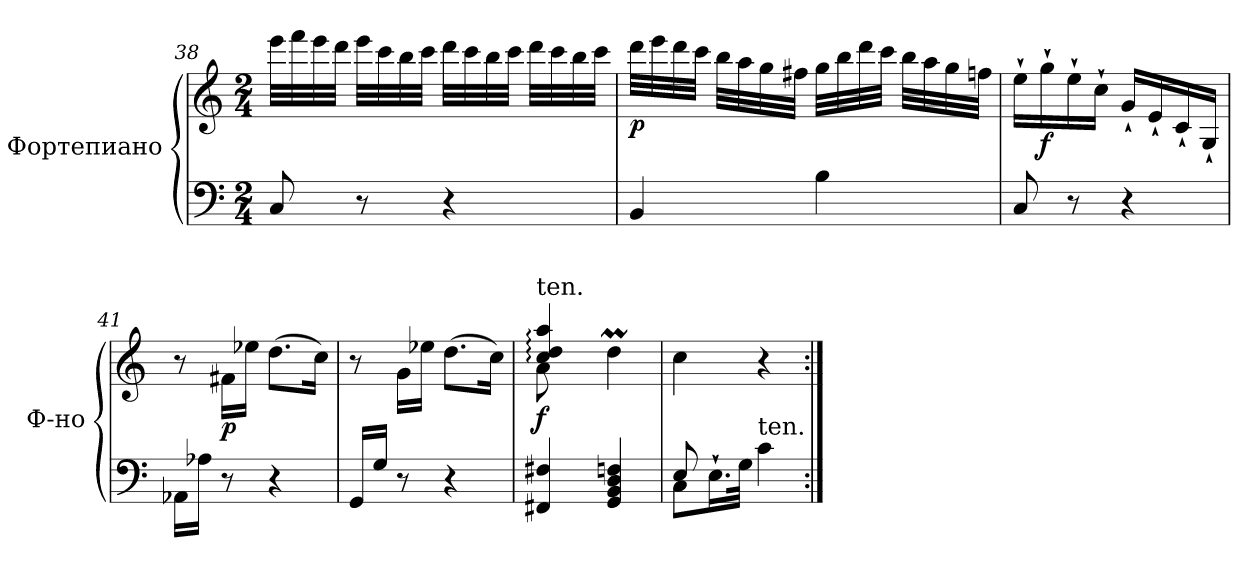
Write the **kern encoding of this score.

**kern	**kern	**dynam
*part1	*part1	*part1
*staff2	*staff1	*staff1/2
*I"Фортепиано	*	*
*I'Ф-но	*	*
*clefF4	*clefG2	*
*k[]	*k[]	*
*M2/4	*M2/4	*
=38	=38	=38
8C/	32eee\LLL	.
.	32fff\	.
.	32eee\	.
.	32ddd\JJJ	.
8r	32eee\LLL	.
.	32ccc\	.
.	32bb\	.
.	32ccc\JJJ	.
4r	32ddd\LLL	.
.	32ccc\	.
.	32bb\	.
.	32ccc\JJJ	.
.	32ddd\LLL	.
.	32ccc\	.
.	32bb\	.
.	32ccc\JJJ	.
!!LO:LB:g=z
=39	=39	=39
!	!	!LO:DY:b
4BB/	32ddd\LLL	p
.	32eee\	.
.	32ddd\	.
.	32ccc\JJJ	.
.	32bb\LLL	.
.	32aa\	.
.	32gg\	.
.	32ff#X\JJJ	.
4B\	32gg\LLL	.
.	32bb\	.
.	32ddd\	.
.	32ccc\JJJ	.
.	32bb\LLL	.
.	32aa\	.
.	32gg\	.
.	32ffn\JJJ	.
!!LO:LB:g=z
=40	=40	=40
8C/	16ee`\LL	.
!	!	!LO:DY:b
.	16gg`\	f
8r	16ee`\	.
.	16cc`\JJ	.
4r	16g`/LL	.
.	16e`/	.
.	16c`/	.
.	16G`/JJ	.
=41	=41	=41
16AA-X\LL	8r	.
16A-X\JJ	.	.
!	!	!LO:DY:b
8r	16f#X\LL	p
.	16ee-X\JJ	.
4r	(>8.dd\L	.
.	16cc\Jk)	.
=42	=42	=42
16GG/LL	8r	.
16G/JJ	.	.
8r	16g\LL	.
.	16ee-X\JJ	.
4r	(>8.dd\L	.
.	16cc\Jk)	.
!!LO:LB:g=z
=43	=43	=43
*	*^	*
!	!LO:TX:a:t=ten.	!	!
!	!	!	!LO:DY:b
4FF#X/ 4F#X/	4cc/: 4dd/: 4aa/:	8a\	f
.	.	4.ryy	.
4GG/ 4BB/ 4D/ 4Fn/	4ddM\	.	.
*	*v	*v	*
=44	=44	=44
*^	*	*
8E/	8C\L	4cc\	.
8ryy	16.E`\L	.	.
.	32G\JJk	.	.
!LO:TX:a:t=ten.	!	!	!
4ryy	4c\	4r	.
*v	*v	*	*
=:|!	=:|!	=:|!
*-	*-	*-
